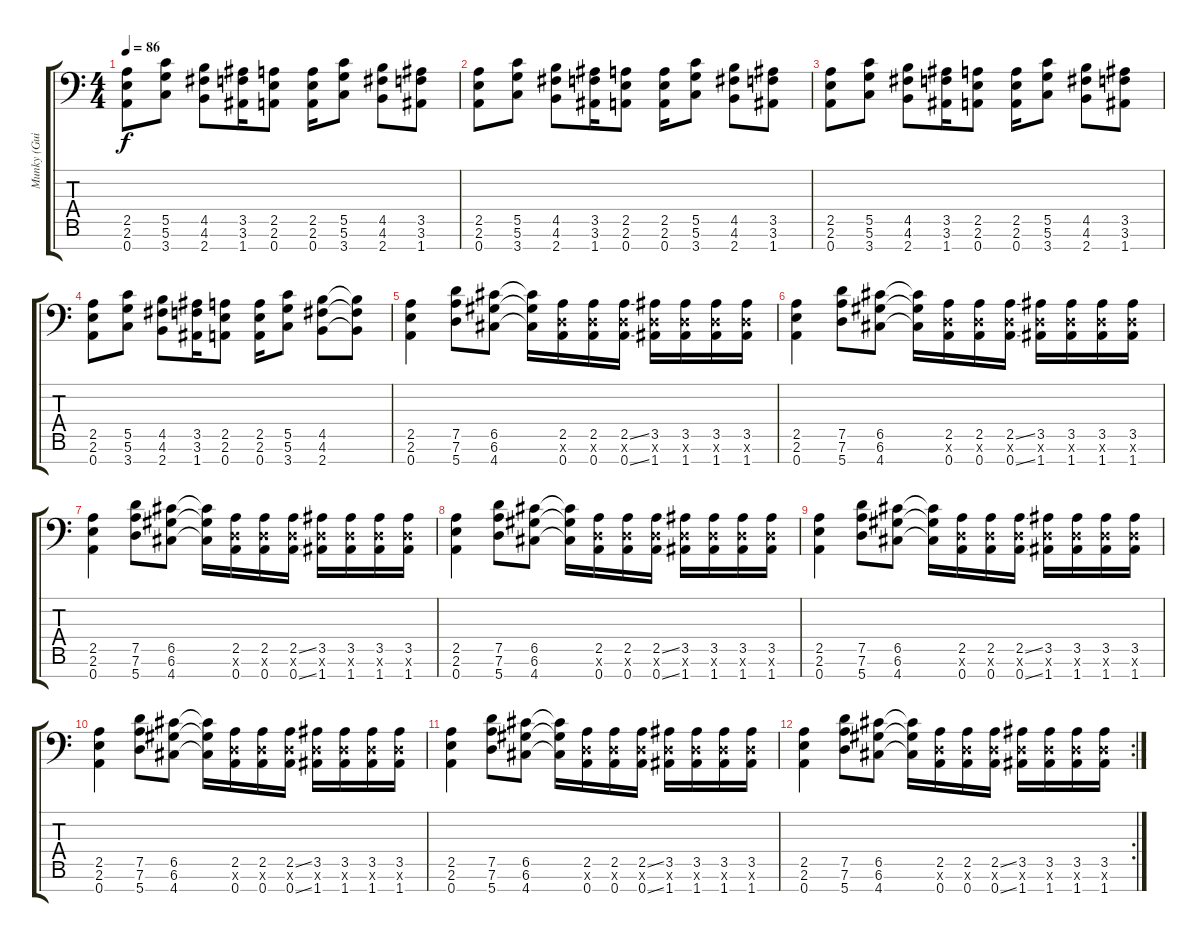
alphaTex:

\track ("Munky (Guitare)" "Munky (Gui") {instrument distortionguitar}
\staff {score tabs}
\tuning (D4 A3 F3 C3 G2 D2 A1) {hide}
\ts (4 4)
\tempo 86
\clef f4
\ks c
(2.5 2.6 0.7).8{dy f} (5.5 5.6 3.7).8 (4.5 4.6 2.7).8 (3.5 3.6 1.7).16 (2.5 2.6 0.7).8 (2.5 2.6 0.7).16 (5.5 5.6 3.7).8 (4.5 4.6 2.7).8 (3.5 3.6 1.7).8 |
(2.5 2.6 0.7).8 (5.5 5.6 3.7).8 (4.5 4.6 2.7).8 (3.5 3.6 1.7).16 (2.5 2.6 0.7).8 (2.5 2.6 0.7).16 (5.5 5.6 3.7).8 (4.5 4.6 2.7).8 (3.5 3.6 1.7).8 |
(2.5 2.6 0.7).8 (5.5 5.6 3.7).8 (4.5 4.6 2.7).8 (3.5 3.6 1.7).16 (2.5 2.6 0.7).8 (2.5 2.6 0.7).16 (5.5 5.6 3.7).8 (4.5 4.6 2.7).8 (3.5 3.6 1.7).8 |
(2.5 2.6 0.7).8 (5.5 5.6 3.7).8 (4.5 4.6 2.7).8 (3.5 3.6 1.7).16 (2.5 2.6 0.7).8 (2.5 2.6 0.7).16 (5.5 5.6 3.7).8 (4.5 4.6 2.7).8 (4.5{t} 4.6{t} 2.7{t}).8 |
(2.5 2.6 0.7).4 (7.5 7.6 5.7).8 (6.5 6.6 4.7).8 (6.5{t} 6.6{t} 4.7{t}).16 (2.5 0.6{x} 0.7).16 (2.5 0.6{x} 0.7).16 (2.5{ss} 0.6{x} 0.7{ss}).16 (3.5 0.6{x} 1.7).16 (3.5 0.6{x} 1.7).16 (3.5 0.6{x} 1.7).16 (3.5 0.6{x} 1.7).16 |
(2.5 2.6 0.7).4 (7.5 7.6 5.7).8 (6.5 6.6 4.7).8 (6.5{t} 6.6{t} 4.7{t}).16 (2.5 0.6{x} 0.7).16 (2.5 0.6{x} 0.7).16 (2.5{ss} 0.6{x} 0.7{ss}).16 (3.5 0.6{x} 1.7).16 (3.5 0.6{x} 1.7).16 (3.5 0.6{x} 1.7).16 (3.5 0.6{x} 1.7).16 |
(2.5 2.6 0.7).4 (7.5 7.6 5.7).8 (6.5 6.6 4.7).8 (6.5{t} 6.6{t} 4.7{t}).16 (2.5 0.6{x} 0.7).16 (2.5 0.6{x} 0.7).16 (2.5{ss} 0.6{x} 0.7{ss}).16 (3.5 0.6{x} 1.7).16 (3.5 0.6{x} 1.7).16 (3.5 0.6{x} 1.7).16 (3.5 0.6{x} 1.7).16 |
(2.5 2.6 0.7).4 (7.5 7.6 5.7).8 (6.5 6.6 4.7).8 (6.5{t} 6.6{t} 4.7{t}).16 (2.5 0.6{x} 0.7).16 (2.5 0.6{x} 0.7).16 (2.5{ss} 0.6{x} 0.7{ss}).16 (3.5 0.6{x} 1.7).16 (3.5 0.6{x} 1.7).16 (3.5 0.6{x} 1.7).16 (3.5 0.6{x} 1.7).16 |
(2.5 2.6 0.7).4 (7.5 7.6 5.7).8 (6.5 6.6 4.7).8 (6.5{t} 6.6{t} 4.7{t}).16 (2.5 0.6{x} 0.7).16 (2.5 0.6{x} 0.7).16 (2.5{ss} 0.6{x} 0.7{ss}).16 (3.5 0.6{x} 1.7).16 (3.5 0.6{x} 1.7).16 (3.5 0.6{x} 1.7).16 (3.5 0.6{x} 1.7).16 |
(2.5 2.6 0.7).4 (7.5 7.6 5.7).8 (6.5 6.6 4.7).8 (6.5{t} 6.6{t} 4.7{t}).16 (2.5 0.6{x} 0.7).16 (2.5 0.6{x} 0.7).16 (2.5{ss} 0.6{x} 0.7{ss}).16 (3.5 0.6{x} 1.7).16 (3.5 0.6{x} 1.7).16 (3.5 0.6{x} 1.7).16 (3.5 0.6{x} 1.7).16 |
(2.5 2.6 0.7).4 (7.5 7.6 5.7).8 (6.5 6.6 4.7).8 (6.5{t} 6.6{t} 4.7{t}).16 (2.5 0.6{x} 0.7).16 (2.5 0.6{x} 0.7).16 (2.5{ss} 0.6{x} 0.7{ss}).16 (3.5 0.6{x} 1.7).16 (3.5 0.6{x} 1.7).16 (3.5 0.6{x} 1.7).16 (3.5 0.6{x} 1.7).16 |
\rc 2
(2.5 2.6 0.7).4 (7.5 7.6 5.7).8 (6.5 6.6 4.7).8 (6.5{t} 6.6{t} 4.7{t}).16 (2.5 0.6{x} 0.7).16 (2.5 0.6{x} 0.7).16 (2.5{ss} 0.6{x} 0.7{ss}).16 (3.5 0.6{x} 1.7).16 (3.5 0.6{x} 1.7).16 (3.5 0.6{x} 1.7).16 (3.5 0.6{x} 1.7).16
